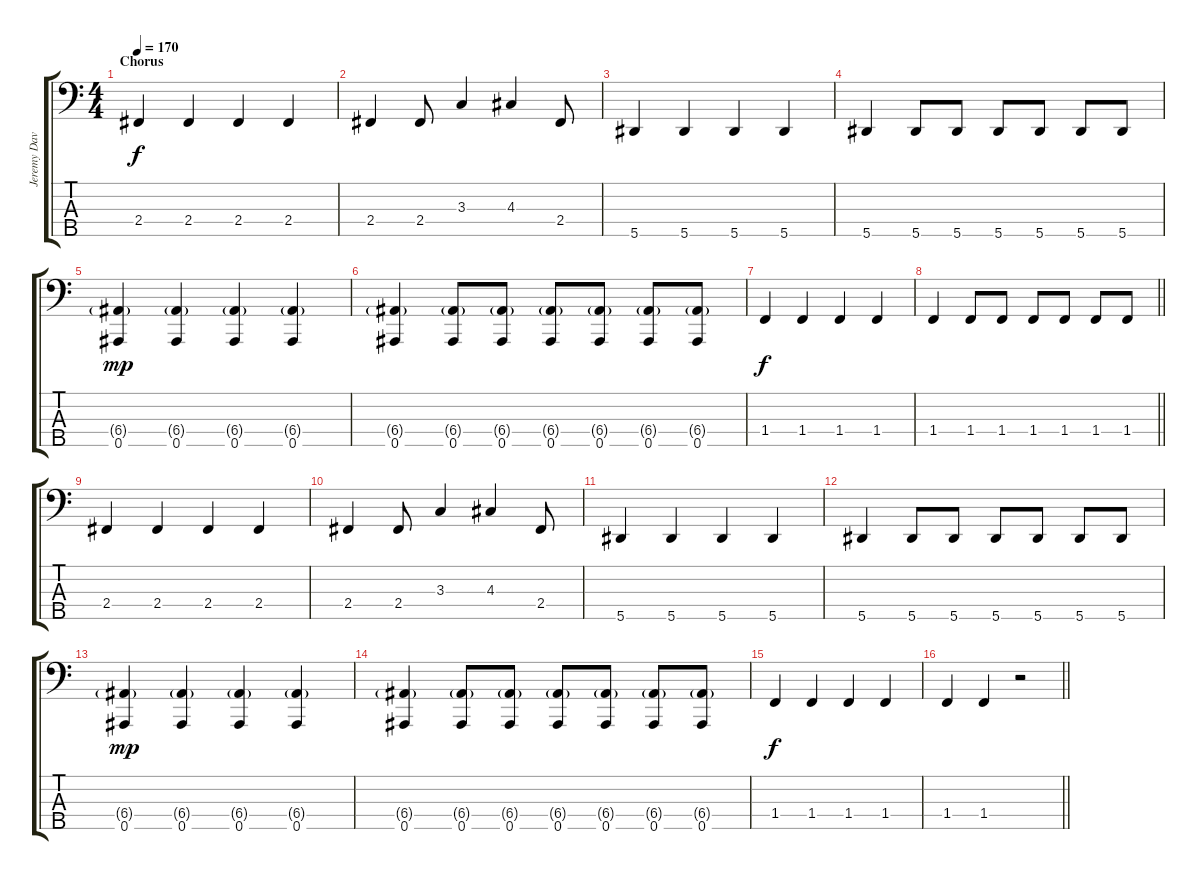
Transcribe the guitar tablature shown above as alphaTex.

\track ("Jeremy Davis (Bass/5 String Wierd Tuning" "Jeremy Dav") {instrument electricbasspick}
\staff {score tabs}
\tuning (G2 D2 A1 E1 Bb0) {hide}
\ts (4 4)
\section ("" "Chorus")
\tempo 170
\clef f4
\ks c
2.4.4{dy f} 2.4.4 2.4.4 2.4.4 |
2.4.4 2.4.8 3.3.4 4.3.4 2.4.8 |
5.5.4 5.5.4 5.5.4 5.5.4 |
5.5.4 5.5.8 5.5.8 5.5.8 5.5.8 5.5.8 5.5.8 |
(6.4{g} 0.5).4{dy mp} (6.4{g} 0.5).4 (6.4{g} 0.5).4 (6.4{g} 0.5).4 |
(6.4{g} 0.5).4 (6.4{g} 0.5).8 (6.4{g} 0.5).8 (6.4{g} 0.5).8 (6.4{g} 0.5).8 (6.4{g} 0.5).8 (6.4{g} 0.5).8 |
1.4.4{dy f} 1.4.4 1.4.4 1.4.4 |
\barLineRight lightlight
1.4.4 1.4.8 1.4.8 1.4.8 1.4.8 1.4.8 1.4.8 |
2.4.4 2.4.4 2.4.4 2.4.4 |
2.4.4 2.4.8 3.3.4 4.3.4 2.4.8 |
5.5.4 5.5.4 5.5.4 5.5.4 |
5.5.4 5.5.8 5.5.8 5.5.8 5.5.8 5.5.8 5.5.8 |
(6.4{g} 0.5).4{dy mp} (6.4{g} 0.5).4 (6.4{g} 0.5).4 (6.4{g} 0.5).4 |
(6.4{g} 0.5).4 (6.4{g} 0.5).8 (6.4{g} 0.5).8 (6.4{g} 0.5).8 (6.4{g} 0.5).8 (6.4{g} 0.5).8 (6.4{g} 0.5).8 |
1.4.4{dy f} 1.4.4 1.4.4 1.4.4 |
\barLineRight lightlight
1.4.4 1.4.4 r.2
